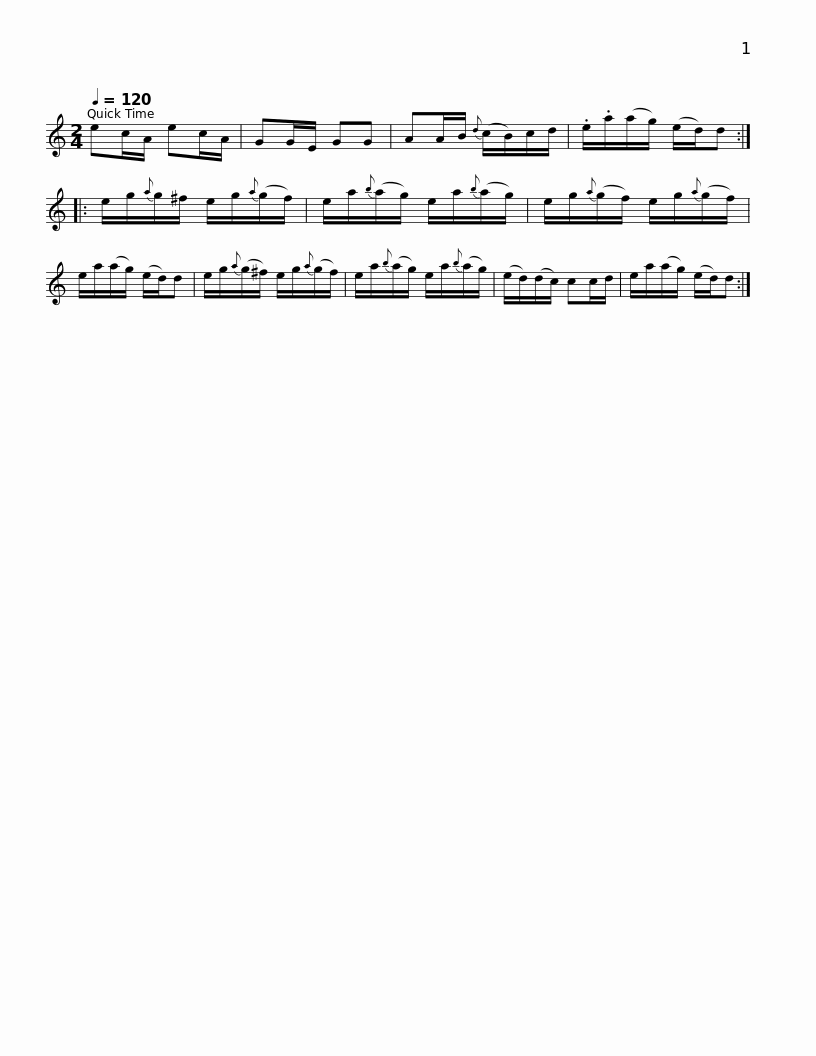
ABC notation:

X:1
L:1/8
Q:1/4=120
M:2/4
I:linebreak $
K:C
V:1 treble
V:1
 ec/A/ ec/A/ | GG/E/ GG | AA/B/{d} (c/B/)c/d/ | .e/.a/(a/g/) (e/d/)d :: e/g/{a}g/^f/ e/g/{a}(g/f/) |$ %5
 e/a/{b}(a/g/) e/a/{b}(a/g/) | e/g/{a}(g/f/) e/g/{a}(g/f/) | e/a/(a/g/) (e/d/)d | e/g/{a}(g/^f/) e/g/{a}(g/f/) | e/a/{b}(a/g/) e/a/{b}(a/g/) |$ %10
 (e/d/)(d/c/) cc/d/ | e/a/(a/g/) (e/d/)d :| %12
